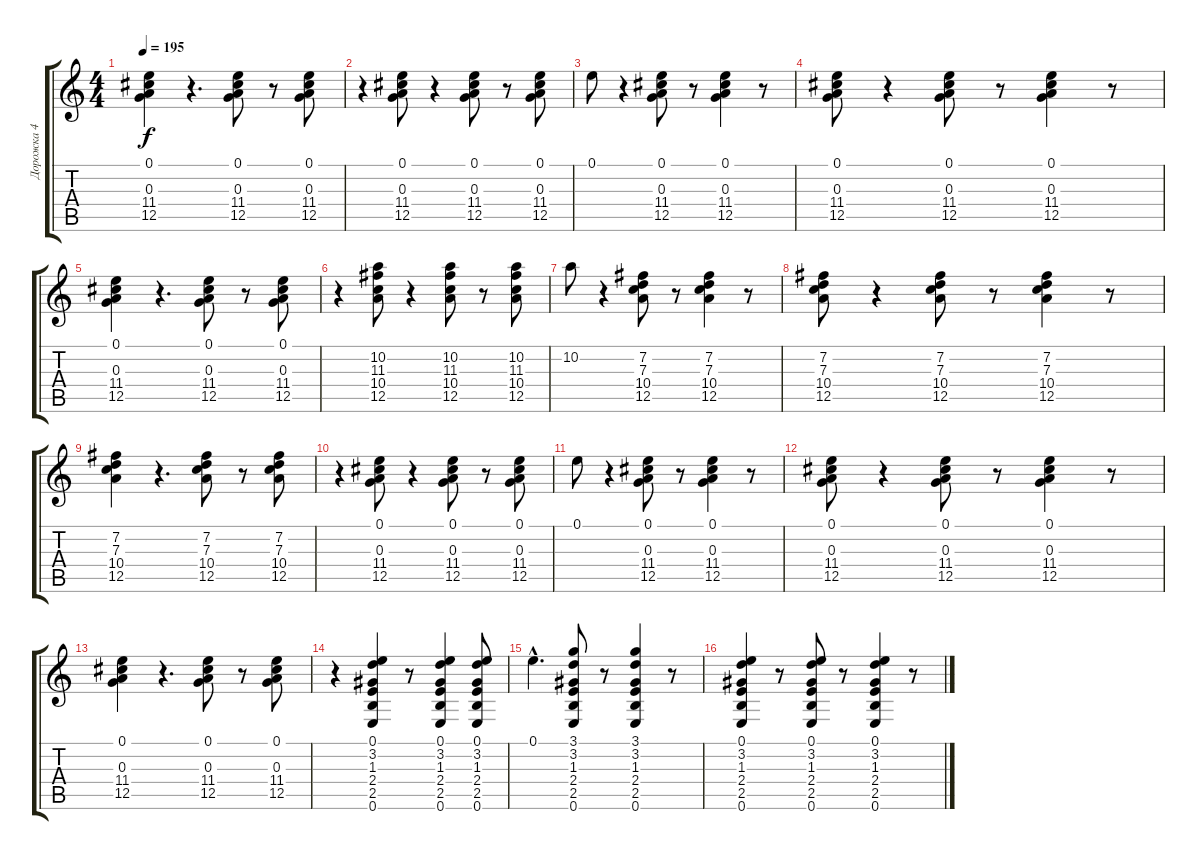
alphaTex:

\track ("Дорожка 4" "Дорожка 4") {instrument electricguitarmuted}
\staff {score tabs}
\tuning (E4 B3 G3 D3 A2 E2) {hide}
\ts (4 4)
\tempo 195
\clef g2
\ks c
(0.1 0.3 11.4 12.5).4{dy f} r.4{d} (0.1 0.3 11.4 12.5).8 r.8 (0.1 0.3 11.4 12.5).8 |
r.4 (0.1 0.3 11.4 12.5).8 r.4 (0.1 0.3 11.4 12.5).8 r.8 (0.1 0.3 11.4 12.5).8 |
0.1.8 r.4 (0.1 0.3 11.4 12.5).8 r.8 (0.1 0.3 11.4 12.5).4 r.8 |
(0.1 0.3 11.4 12.5).8 r.4 (0.1 0.3 11.4 12.5).8 r.8 (0.1 0.3 11.4 12.5).4 r.8 |
(0.1 0.3 11.4 12.5).4 r.4{d} (0.1 0.3 11.4 12.5).8 r.8 (0.1 0.3 11.4 12.5).8 |
r.4 (10.2 11.3 10.4 12.5).8 r.4 (10.2 11.3 10.4 12.5).8 r.8 (10.2 11.3 10.4 12.5).8 |
10.2.8 r.4 (7.2 7.3 10.4 12.5).8 r.8 (7.2 7.3 10.4 12.5).4 r.8 |
(7.2 7.3 10.4 12.5).8 r.4 (7.2 7.3 10.4 12.5).8 r.8 (7.2 7.3 10.4 12.5).4 r.8 |
(7.2 7.3 10.4 12.5).4 r.4{d} (7.2 7.3 10.4 12.5).8 r.8 (7.2 7.3 10.4 12.5).8 |
r.4 (0.1 0.3 11.4 12.5).8 r.4 (0.1 0.3 11.4 12.5).8 r.8 (0.1 0.3 11.4 12.5).8 |
0.1.8 r.4 (0.1 0.3 11.4 12.5).8 r.8 (0.1 0.3 11.4 12.5).4 r.8 |
(0.1 0.3 11.4 12.5).8 r.4 (0.1 0.3 11.4 12.5).8 r.8 (0.1 0.3 11.4 12.5).4 r.8 |
(0.1 0.3 11.4 12.5).4 r.4{d} (0.1 0.3 11.4 12.5).8 r.8 (0.1 0.3 11.4 12.5).8 |
r.4 (0.1 3.2 1.3 2.4 2.5 0.6).4 r.8 (0.1 3.2 1.3 2.4 2.5 0.6).4 (0.1 3.2 1.3 2.4 2.5 0.6).8 |
0.1{hac}.4{d} (3.1 3.2 1.3 2.4 2.5 0.6).8 r.8 (3.1 3.2 1.3 2.4 2.5 0.6).4 r.8 |
(0.1 3.2 1.3 2.4 2.5 0.6).4 r.8 (0.1 3.2 1.3 2.4 2.5 0.6).8 r.8 (0.1 3.2 1.3 2.4 2.5 0.6).4 r.8
